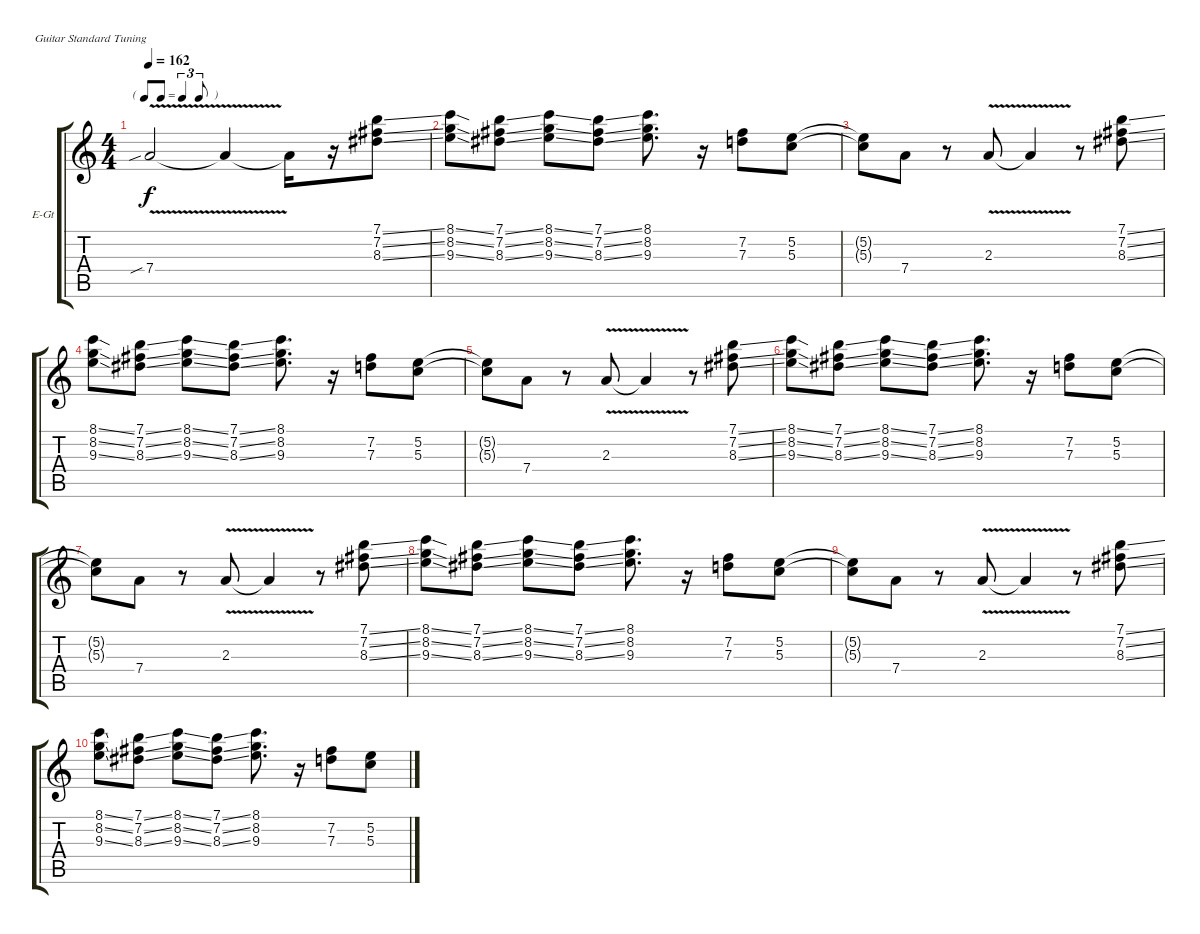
\bracketExtendMode groupsimilarinstruments
\firstSystemTrackNameOrientation horizontal
\otherSystemsTrackNameOrientation horizontal
\track ("Solo Guitar" "E-Gt") {instrument overdrivenguitar}
\staff {score tabs}
\tuning (E4 B3 G3 D3 A2 E2)
\ts (4 4)
\tf triplet8th
\tempo 162
\clef g2
\ks c
7.4{v sib}.2{dy f} 7.4{t}.4 7.4{t}.16 r.16 (7.1{ss} 7.2{ss} 8.3{ss}).8 |
(8.1{ss} 8.2{ss} 9.3{ss}).8 (7.1{ss} 7.2{ss} 8.3{ss}).8 (8.1{ss} 8.2{ss} 9.3{ss}).8 (7.1{ss} 7.2{ss} 8.3{ss}).8 (8.1 8.2 9.3).8{d} r.16 (7.2 7.3).8 (5.2 5.3).8 |
(5.2{t} 5.3{t}).8 7.4.8 r.8 2.3{v}.8 2.3{t}.4 r.8 (7.1{ss} 7.2{ss} 8.3{ss}).8 |
(8.1{ss} 8.2{ss} 9.3{ss}).8 (7.1{ss} 7.2{ss} 8.3{ss}).8 (8.1{ss} 8.2{ss} 9.3{ss}).8 (7.1{ss} 7.2{ss} 8.3{ss}).8 (8.1 8.2 9.3).8{d} r.16 (7.2 7.3).8 (5.2 5.3).8 |
(5.2{t} 5.3{t}).8 7.4.8 r.8 2.3{v}.8 2.3{t}.4 r.8 (7.1{ss} 7.2{ss} 8.3{ss}).8 |
(8.1{ss} 8.2{ss} 9.3{ss}).8 (7.1{ss} 7.2{ss} 8.3{ss}).8 (8.1{ss} 8.2{ss} 9.3{ss}).8 (7.1{ss} 7.2{ss} 8.3{ss}).8 (8.1 8.2 9.3).8{d} r.16 (7.2 7.3).8 (5.2 5.3).8 |
(5.2{t} 5.3{t}).8 7.4.8 r.8 2.3{v}.8 2.3{t}.4 r.8 (7.1{ss} 7.2{ss} 8.3{ss}).8 |
(8.1{ss} 8.2{ss} 9.3{ss}).8 (7.1{ss} 7.2{ss} 8.3{ss}).8 (8.1{ss} 8.2{ss} 9.3{ss}).8 (7.1{ss} 7.2{ss} 8.3{ss}).8 (8.1 8.2 9.3).8{d} r.16 (7.2 7.3).8 (5.2 5.3).8 |
(5.2{t} 5.3{t}).8 7.4.8 r.8 2.3{v}.8 2.3{t}.4 r.8 (7.1{ss} 7.2{ss} 8.3{ss}).8 |
(8.1{ss} 8.2{ss} 9.3{ss}).8 (7.1{ss} 7.2{ss} 8.3{ss}).8 (8.1{ss} 8.2{ss} 9.3{ss}).8 (7.1{ss} 7.2{ss} 8.3{ss}).8 (8.1 8.2 9.3).8{d} r.16 (7.2 7.3).8 (5.2 5.3).8
